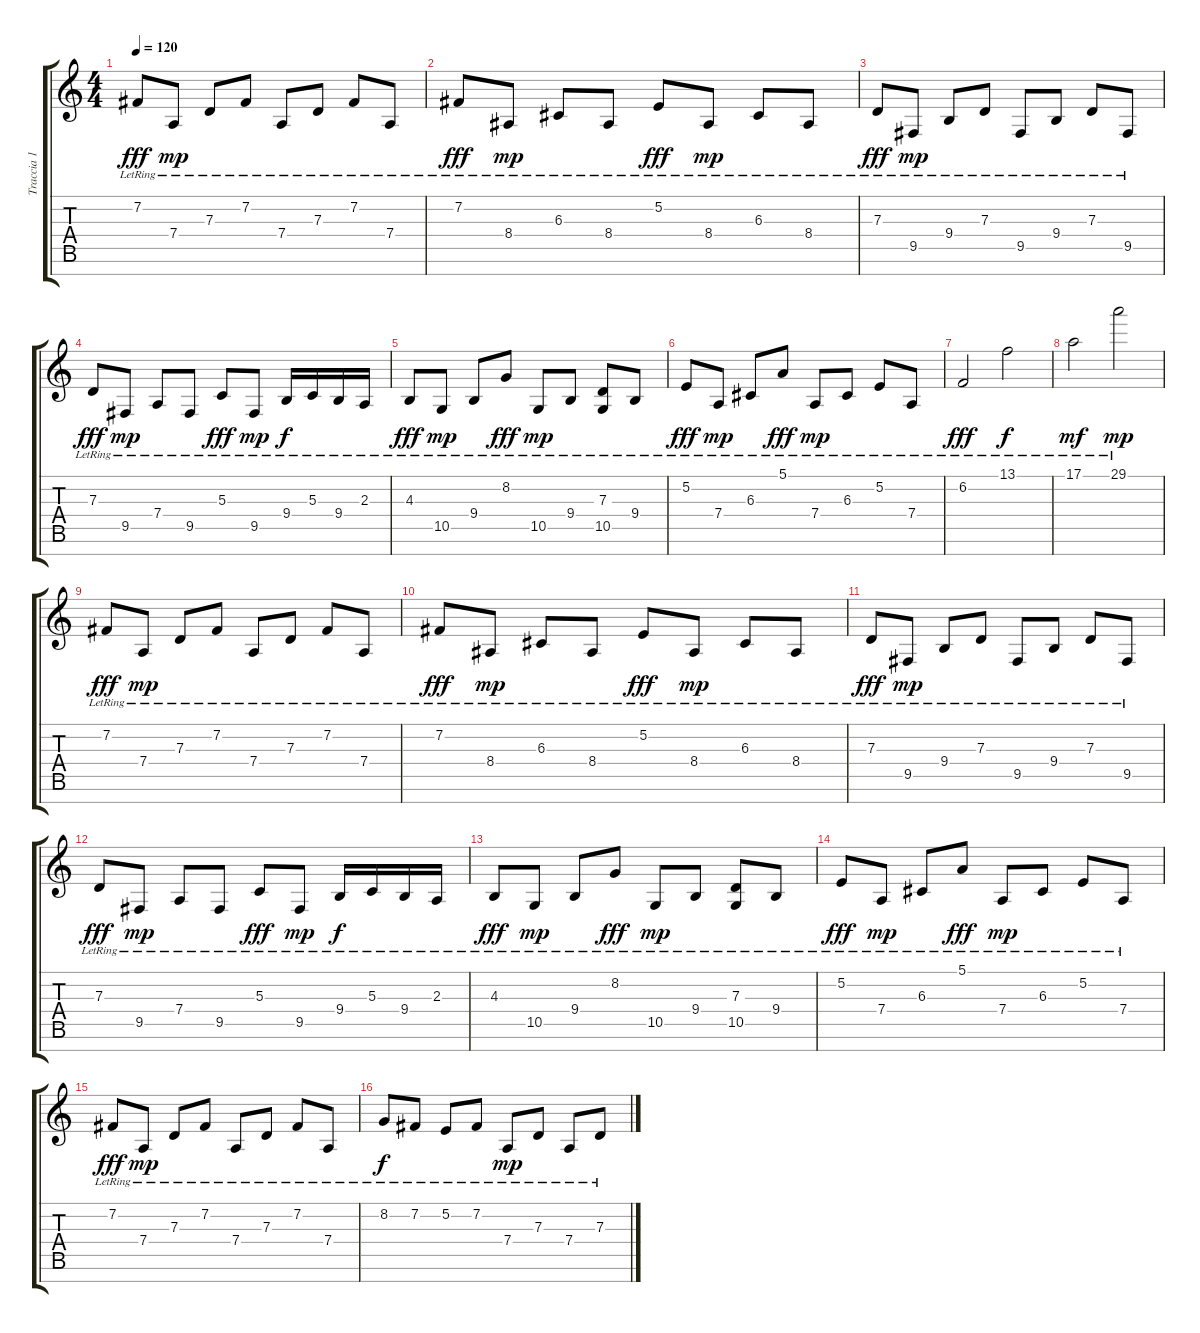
\track ("Traccia 1" "Traccia 1") {instrument acousticgrandpiano}
\staff {score tabs}
\tuning (E4 B3 G3 D3 A2 E2 B1) {hide}
\ts (4 4)
\tempo 120
\clef g2
\ks c
7.2{lr}.8{dy fff instrument acousticgrandpiano} 7.4{lr}.8{dy mp} 7.3{lr}.8 7.2{lr}.8 7.4{lr}.8 7.3{lr}.8 7.2{lr}.8 7.4{lr}.8 |
7.2{lr}.8{dy fff} 8.4{lr}.8{dy mp} 6.3{lr}.8 8.4{lr}.8 5.2{lr}.8{dy fff} 8.4{lr}.8{dy mp} 6.3{lr}.8 8.4{lr}.8 |
7.3{lr}.8{dy fff} 9.5{lr}.8{dy mp} 9.4{lr}.8 7.3{lr}.8 9.5{lr}.8 9.4{lr}.8 7.3{lr}.8 9.5{lr}.8 |
7.3{lr}.8{dy fff} 9.5{lr}.8{dy mp} 7.4{lr}.8 9.5{lr}.8 5.3{lr}.8{dy fff} 9.5{lr}.8{dy mp} 9.4{lr}.16{dy f} 5.3{lr}.16 9.4{lr}.16 2.3{lr}.16 |
4.3{lr}.8{dy fff} 10.5{lr}.8{dy mp} 9.4{lr}.8 8.2{lr}.8{dy fff} 10.5{lr}.8{dy mp} 9.4{lr}.8 (7.3{lr} 10.5{lr}).8 9.4{lr}.8 |
5.2{lr}.8{dy fff} 7.4{lr}.8{dy mp} 6.3{lr}.8 5.1{lr}.8{dy fff} 7.4{lr}.8{dy mp} 6.3{lr}.8 5.2{lr}.8 7.4{lr}.8 |
6.2{lr}.2{dy fff} 13.1{lr}.2{dy f} |
17.1{lr}.2{dy mf} 29.1{lr}.2{dy mp} |
7.2{lr}.8{dy fff} 7.4{lr}.8{dy mp} 7.3{lr}.8 7.2{lr}.8 7.4{lr}.8 7.3{lr}.8 7.2{lr}.8 7.4{lr}.8 |
7.2{lr}.8{dy fff} 8.4{lr}.8{dy mp} 6.3{lr}.8 8.4{lr}.8 5.2{lr}.8{dy fff} 8.4{lr}.8{dy mp} 6.3{lr}.8 8.4{lr}.8 |
7.3{lr}.8{dy fff} 9.5{lr}.8{dy mp} 9.4{lr}.8 7.3{lr}.8 9.5{lr}.8 9.4{lr}.8 7.3{lr}.8 9.5{lr}.8 |
7.3{lr}.8{dy fff} 9.5{lr}.8{dy mp} 7.4{lr}.8 9.5{lr}.8 5.3{lr}.8{dy fff} 9.5{lr}.8{dy mp} 9.4{lr}.16{dy f} 5.3{lr}.16 9.4{lr}.16 2.3{lr}.16 |
4.3{lr}.8{dy fff} 10.5{lr}.8{dy mp} 9.4{lr}.8 8.2{lr}.8{dy fff} 10.5{lr}.8{dy mp} 9.4{lr}.8 (7.3{lr} 10.5{lr}).8 9.4{lr}.8 |
5.2{lr}.8{dy fff} 7.4{lr}.8{dy mp} 6.3{lr}.8 5.1{lr}.8{dy fff} 7.4{lr}.8{dy mp} 6.3{lr}.8 5.2{lr}.8 7.4{lr}.8 |
7.2{lr}.8{dy fff} 7.4{lr}.8{dy mp} 7.3{lr}.8 7.2{lr}.8 7.4{lr}.8 7.3{lr}.8 7.2{lr}.8 7.4{lr}.8 |
8.2{lr}.8{dy f} 7.2{lr}.8 5.2{lr}.8 7.2{lr}.8 7.4{lr}.8{dy mp} 7.3{lr}.8 7.4{lr}.8 7.3{lr}.8
